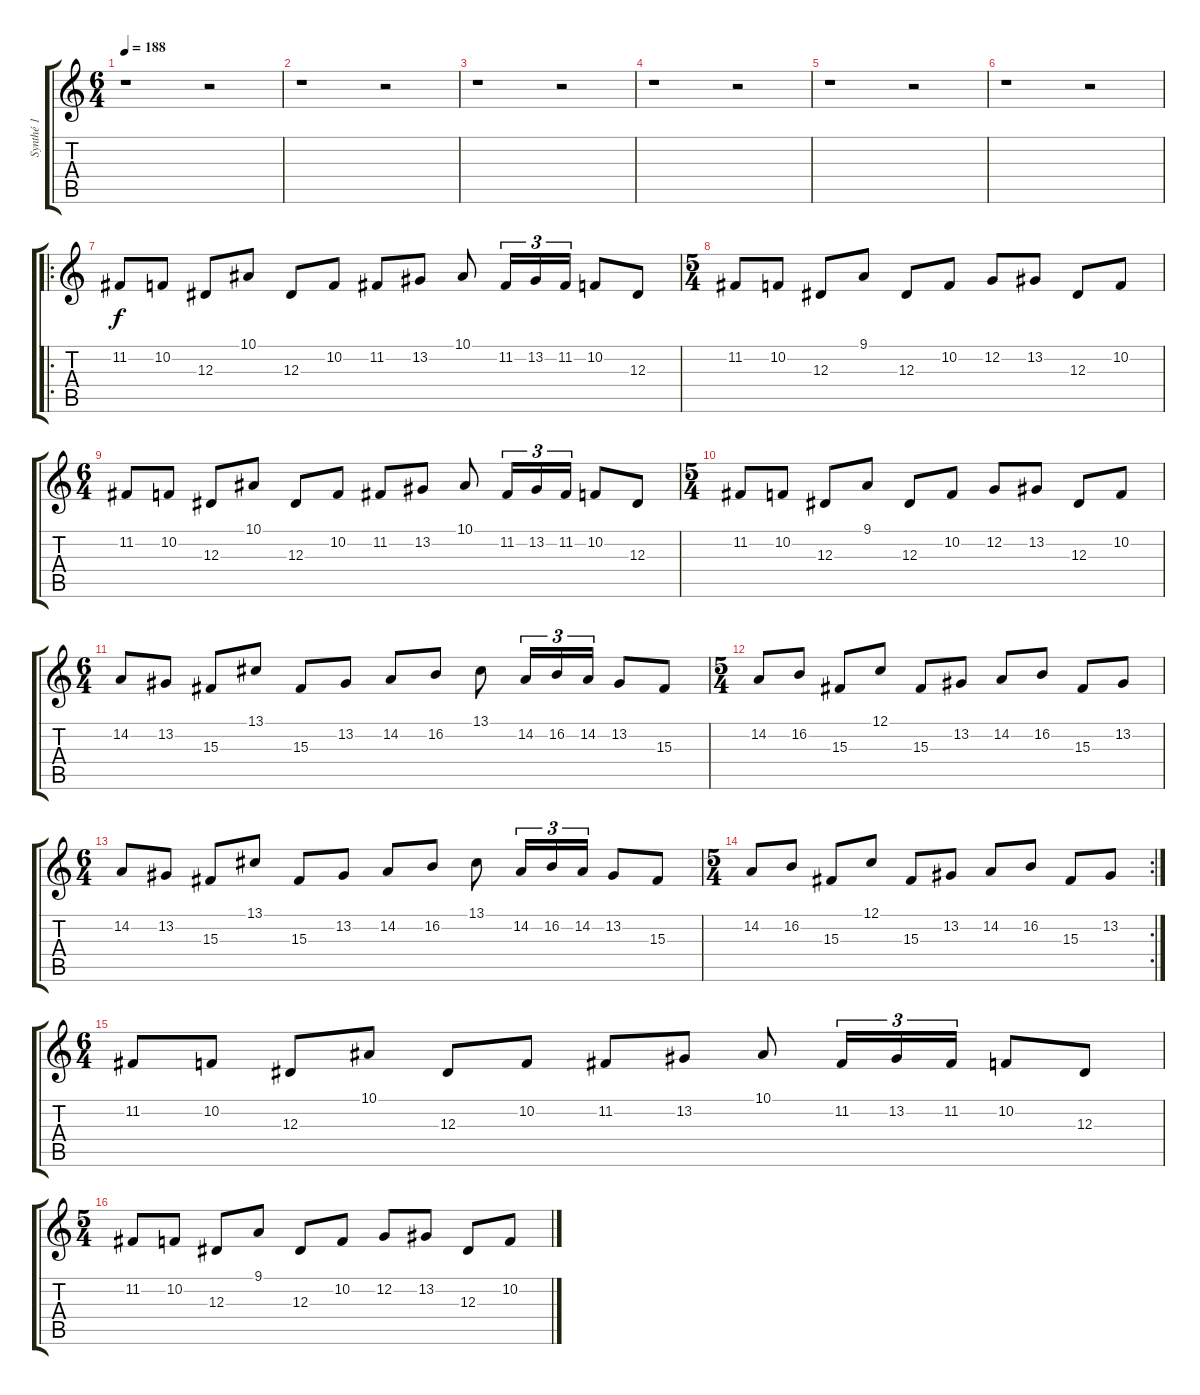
\track ("Synthé 1" "Synthé 1") {instrument lead1square}
\staff {score tabs}
\tuning (C4 G3 Eb3 Bb2 F2 C2) {hide}
\ts (6 4)
\tempo 188
\clef g2
\ks c
r.1{dy f} r.2 |
r.1 r.2 |
r.1 r.2 |
r.1 r.2 |
r.1 r.2 |
r.1 r.2 |
\ro
11.2.8 10.2.8 12.3.8 10.1.8 12.3.8 10.2.8 11.2.8 13.2.8 10.1.8 11.2.16{tu (3 2)} 13.2.16{tu (3 2)} 11.2.16{tu (3 2)} 10.2.8 12.3.8 |
\ts (5 4)
11.2.8 10.2.8 12.3.8 9.1.8 12.3.8 10.2.8 12.2.8 13.2.8 12.3.8 10.2.8 |
\ts (6 4)
11.2.8 10.2.8 12.3.8 10.1.8 12.3.8 10.2.8 11.2.8 13.2.8 10.1.8 11.2.16{tu (3 2)} 13.2.16{tu (3 2)} 11.2.16{tu (3 2)} 10.2.8 12.3.8 |
\ts (5 4)
11.2.8 10.2.8 12.3.8 9.1.8 12.3.8 10.2.8 12.2.8 13.2.8 12.3.8 10.2.8 |
\ts (6 4)
14.2.8 13.2.8 15.3.8 13.1.8 15.3.8 13.2.8 14.2.8 16.2.8 13.1.8 14.2.16{tu (3 2)} 16.2.16{tu (3 2)} 14.2.16{tu (3 2)} 13.2.8 15.3.8 |
\ts (5 4)
14.2.8 16.2.8 15.3.8 12.1.8 15.3.8 13.2.8 14.2.8 16.2.8 15.3.8 13.2.8 |
\ts (6 4)
14.2.8 13.2.8 15.3.8 13.1.8 15.3.8 13.2.8 14.2.8 16.2.8 13.1.8 14.2.16{tu (3 2)} 16.2.16{tu (3 2)} 14.2.16{tu (3 2)} 13.2.8 15.3.8 |
\rc 2
\ts (5 4)
14.2.8 16.2.8 15.3.8 12.1.8 15.3.8 13.2.8 14.2.8 16.2.8 15.3.8 13.2.8 |
\ts (6 4)
11.2.8 10.2.8 12.3.8 10.1.8 12.3.8 10.2.8 11.2.8 13.2.8 10.1.8 11.2.16{tu (3 2)} 13.2.16{tu (3 2)} 11.2.16{tu (3 2)} 10.2.8 12.3.8 |
\ts (5 4)
11.2.8 10.2.8 12.3.8 9.1.8 12.3.8 10.2.8 12.2.8 13.2.8 12.3.8 10.2.8
